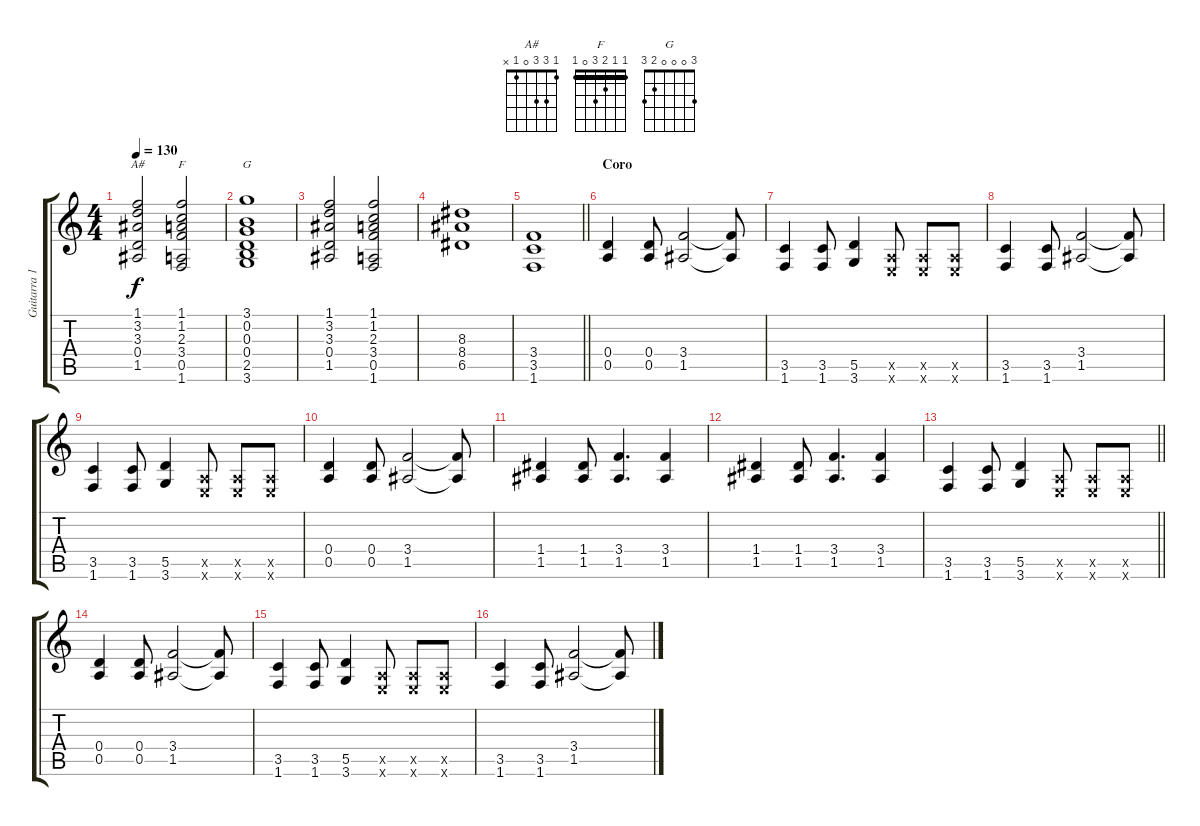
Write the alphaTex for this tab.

\track ("Guitarra 1" "Guitarra 1") {instrument distortionguitar}
\staff {score tabs}
\tuning (E4 B3 G3 D3 A2 E2) {hide}
\chord ("A#" 1 3 3 0 1 x)
\chord ("F" 1 1 2 3 0 1) {barre 1}
\chord ("G" 3 0 0 0 2 3)
\ts (4 4)
\tempo 130
\clef g2
\ks c
(1.1 3.2 3.3 0.4 1.5).2{ch "A#" dy f} (1.1 1.2 2.3 3.4 0.5 1.6).2{ch "F"} |
(3.1 0.2 0.3 0.4 2.5 3.6).1{ch "G" instrument electricguitarclean} |
(1.1 3.2 3.3 0.4 1.5).2 (1.1 1.2 2.3 3.4 0.5 1.6).2 |
(8.3 8.4 6.5).1{instrument distortionguitar} |
\barLineRight lightlight
(3.4 3.5 1.6).1 |
\section ("" "Coro")
(0.4 0.5).4 (0.4 0.5).8 (3.4 1.5).2 (3.4{t} 1.5{t}).8 |
(3.5 1.6).4 (3.5 1.6).8 (5.5 3.6).4 (0.5{x} 0.6{x}).8 (0.5{x} 0.6{x}).8 (0.5{x} 0.6{x}).8 |
(3.5 1.6).4 (3.5 1.6).8 (3.4 1.5).2 (3.4{t} 1.5{t}).8 |
(3.5 1.6).4 (3.5 1.6).8 (5.5 3.6).4 (0.5{x} 0.6{x}).8 (0.5{x} 0.6{x}).8 (0.5{x} 0.6{x}).8 |
(0.4 0.5).4 (0.4 0.5).8 (3.4 1.5).2 (3.4{t} 1.5{t}).8 |
(1.4 1.5).4 (1.4 1.5).8 (3.4 1.5).4{d} (3.4 1.5).4 |
(1.4 1.5).4 (1.4 1.5).8 (3.4 1.5).4{d} (3.4 1.5).4 |
\barLineRight lightlight
(3.5 1.6).4 (3.5 1.6).8 (5.5 3.6).4 (0.5{x} 0.6{x}).8 (0.5{x} 0.6{x}).8 (0.5{x} 0.6{x}).8 |
(0.4 0.5).4 (0.4 0.5).8 (3.4 1.5).2 (3.4{t} 1.5{t}).8 |
(3.5 1.6).4 (3.5 1.6).8 (5.5 3.6).4 (0.5{x} 0.6{x}).8 (0.5{x} 0.6{x}).8 (0.5{x} 0.6{x}).8 |
(3.5 1.6).4 (3.5 1.6).8 (3.4 1.5).2 (3.4{t} 1.5{t}).8
